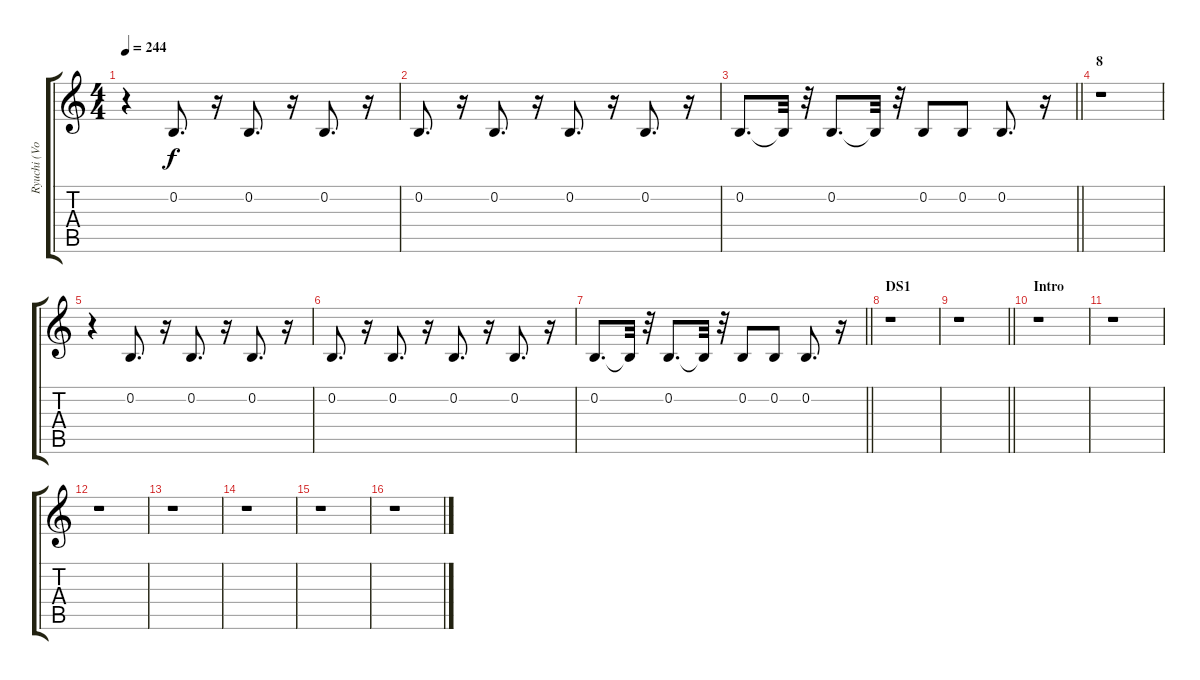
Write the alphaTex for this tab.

\track ("Ryuchi (Voice)" "Ryuchi (Vo") {instrument pad1newage}
\staff {score tabs}
\tuning (E4 B3 G3 D3 A2 E2) {hide}
\ts (4 4)
\tempo 244
\clef g2
\ks c
r.4{dy f} 0.2.8{d} r.16 0.2.8{d} r.16 0.2.8{d} r.16 |
0.2.8{d} r.16 0.2.8{d} r.16 0.2.8{d} r.16 0.2.8{d} r.16 |
\barLineRight lightlight
0.2.8{d} 0.2{t}.32 r.32 0.2.8{d} 0.2{t}.32 r.32 0.2.8 0.2.8 0.2.8{d} r.16 |
\section ("" "8")
r.1 |
r.4 0.2.8{d} r.16 0.2.8{d} r.16 0.2.8{d} r.16 |
0.2.8{d} r.16 0.2.8{d} r.16 0.2.8{d} r.16 0.2.8{d} r.16 |
\barLineRight lightlight
0.2.8{d} 0.2{t}.32 r.32 0.2.8{d} 0.2{t}.32 r.32 0.2.8 0.2.8 0.2.8{d} r.16 |
\section ("" "DS1")
r.1 |
\barLineRight lightlight
r.1 |
\section ("" "Intro")
r.1 |
r.1 |
r.1 |
r.1 |
r.1 |
r.1 |
r.1
